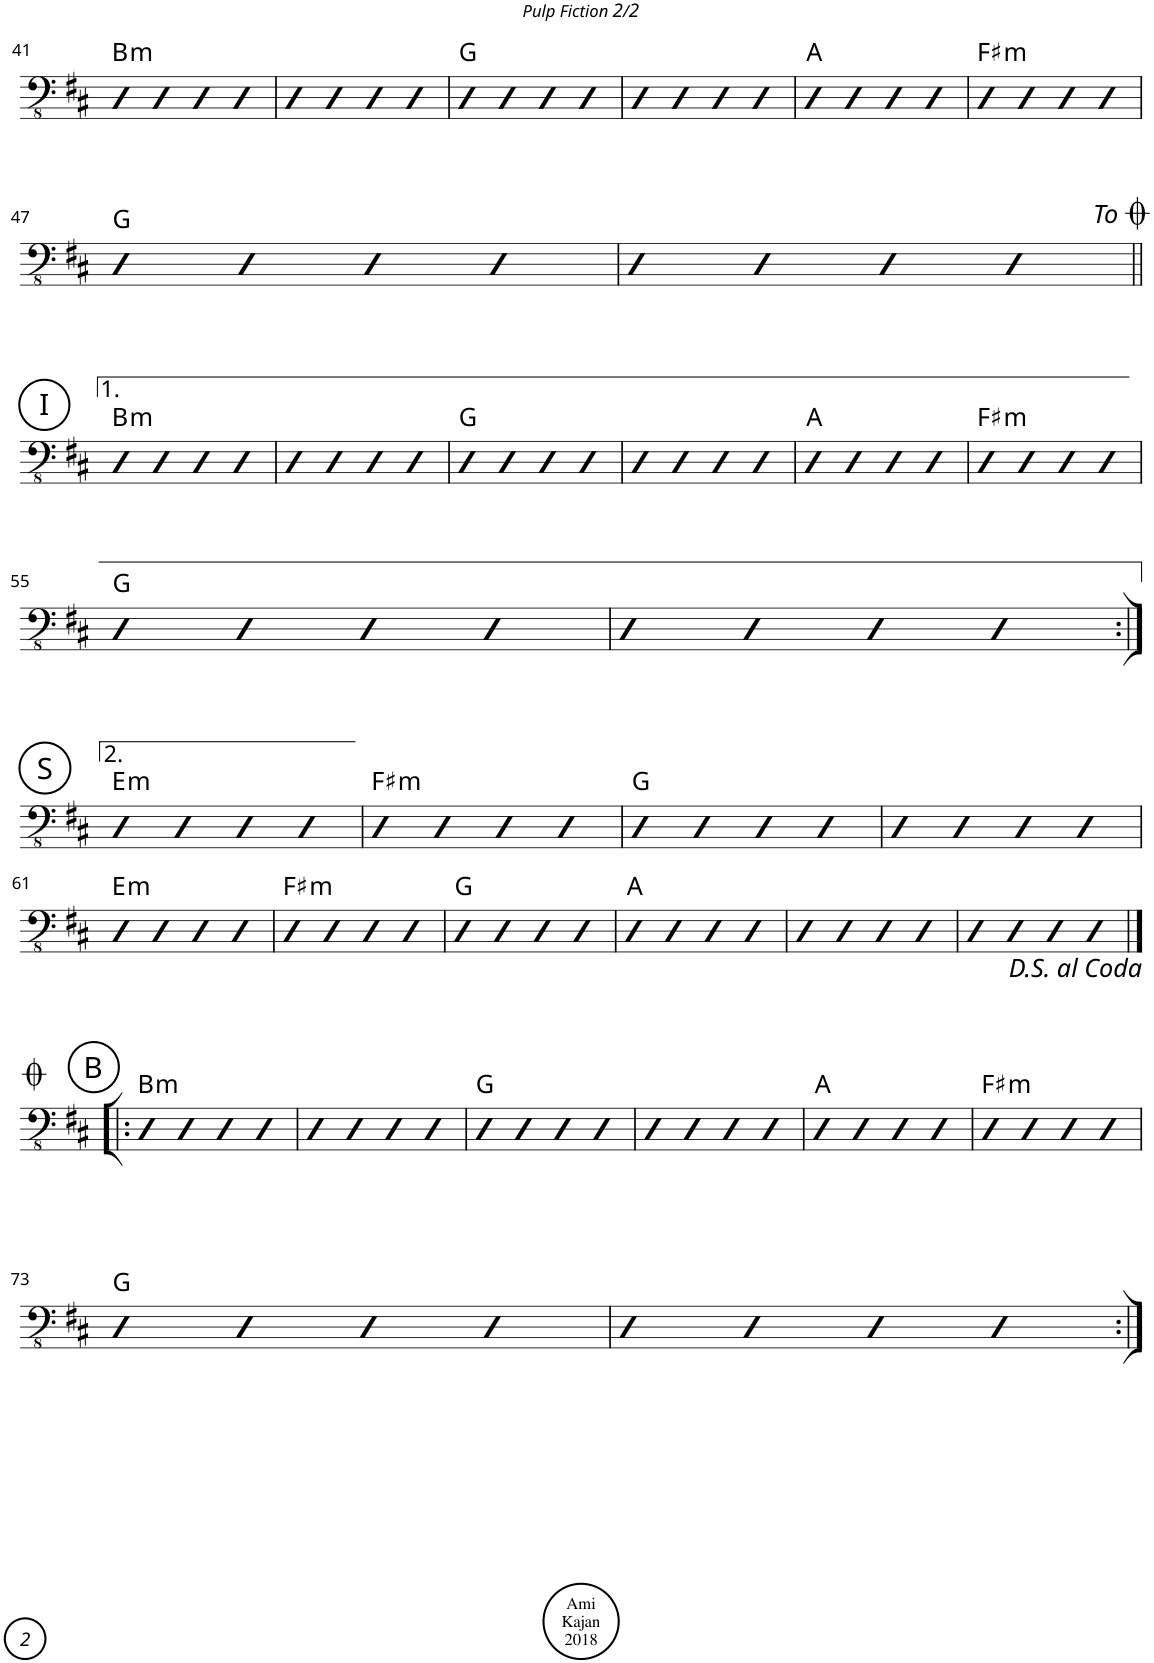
**kern	**harte
*part1	*part1
*staff1	*
*I"Akustinen basso	*
*I'Basso	*
!!LO:PB:g=z
*clefFv4	*
*k[f#c#]	*
=41	=41
!	!LO:H:kt=m
4DD	B:min
4DD	.
4DD	.
4DD	.
=42	=42
4DD	.
4DD	.
4DD	.
4DD	.
=43	=43
4DD	G:maj
4DD	.
4DD	.
4DD	.
=44	=44
4DD	.
4DD	.
4DD	.
4DD	.
=45	=45
4DD	A:maj
4DD	.
4DD	.
4DD	.
=46	=46
!	!LO:H:kt=m
4DD	F#:min
4DD	.
4DD	.
4DD	.
!!LO:LB:g=z
=47	=47
4DD	G:maj
4DD	.
4DD	.
4DD	.
=48	=48
4DD	.
4DD	.
4DD	.
4DD	.
!LO:TX:a:t=To <font size="23"/>	!
!!LO:LB:g=z
!!LO:REH:place=s1:a:cj:enc=circle:fs=14:t=I
=49||	=49||
!	!LO:H:kt=m
4DD	B:min
4DD	.
4DD	.
4DD	.
=50	=50
4DD	.
4DD	.
4DD	.
4DD	.
=51	=51
4DD	G:maj
4DD	.
4DD	.
4DD	.
=52	=52
4DD	.
4DD	.
4DD	.
4DD	.
=53	=53
4DD	A:maj
4DD	.
4DD	.
4DD	.
=54	=54
!	!LO:H:kt=m
4DD	F#:min
4DD	.
4DD	.
4DD	.
!!LO:LB:g=z
=55	=55
4DD	G:maj
4DD	.
4DD	.
4DD	.
=56	=56
4DD	.
4DD	.
4DD	.
4DD	.
!!LO:LB:g=z
!!LO:REH:place=s1:a:cj:enc=circle:fs=14:t=S
=57:|!	=57:|!
!	!LO:H:kt=m
4DD	E:min
4DD	.
4DD	.
4DD	.
=58	=58
!	!LO:H:kt=m
4DD	F#:min
4DD	.
4DD	.
4DD	.
=59	=59
4DD	G:maj
4DD	.
4DD	.
4DD	.
=60	=60
4DD	.
4DD	.
4DD	.
4DD	.
!!LO:LB:g=z
=61	=61
!	!LO:H:kt=m
4DD	E:min
4DD	.
4DD	.
4DD	.
=62	=62
!	!LO:H:kt=m
4DD	F#:min
4DD	.
4DD	.
4DD	.
=63	=63
4DD	G:maj
4DD	.
4DD	.
4DD	.
=64	=64
4DD	A:maj
4DD	.
4DD	.
4DD	.
=65	=65
4DD	.
4DD	.
4DD	.
4DD	.
=66	=66
4DD	.
4DD	.
4DD	.
4DD	.
!!LO:LB:g=z
!!LO:REH:place=s1:a:cj:enc=circle:fs=14:t=B
=67|!:	=67|!:
!	!LO:H:kt=m
4DD	B:min
4DD	.
4DD	.
4DD	.
=68	=68
4DD	.
4DD	.
4DD	.
4DD	.
=69	=69
4DD	G:maj
4DD	.
4DD	.
4DD	.
=70	=70
4DD	.
4DD	.
4DD	.
4DD	.
=71	=71
4DD	A:maj
4DD	.
4DD	.
4DD	.
=72	=72
!	!LO:H:kt=m
4DD	F#:min
4DD	.
4DD	.
4DD	.
!!LO:LB:g=z
=73	=73
4DD	G:maj
4DD	.
4DD	.
4DD	.
=74	=74
4DD	.
4DD	.
4DD	.
4DD	.
=:|!	=:|!
*-	*-
